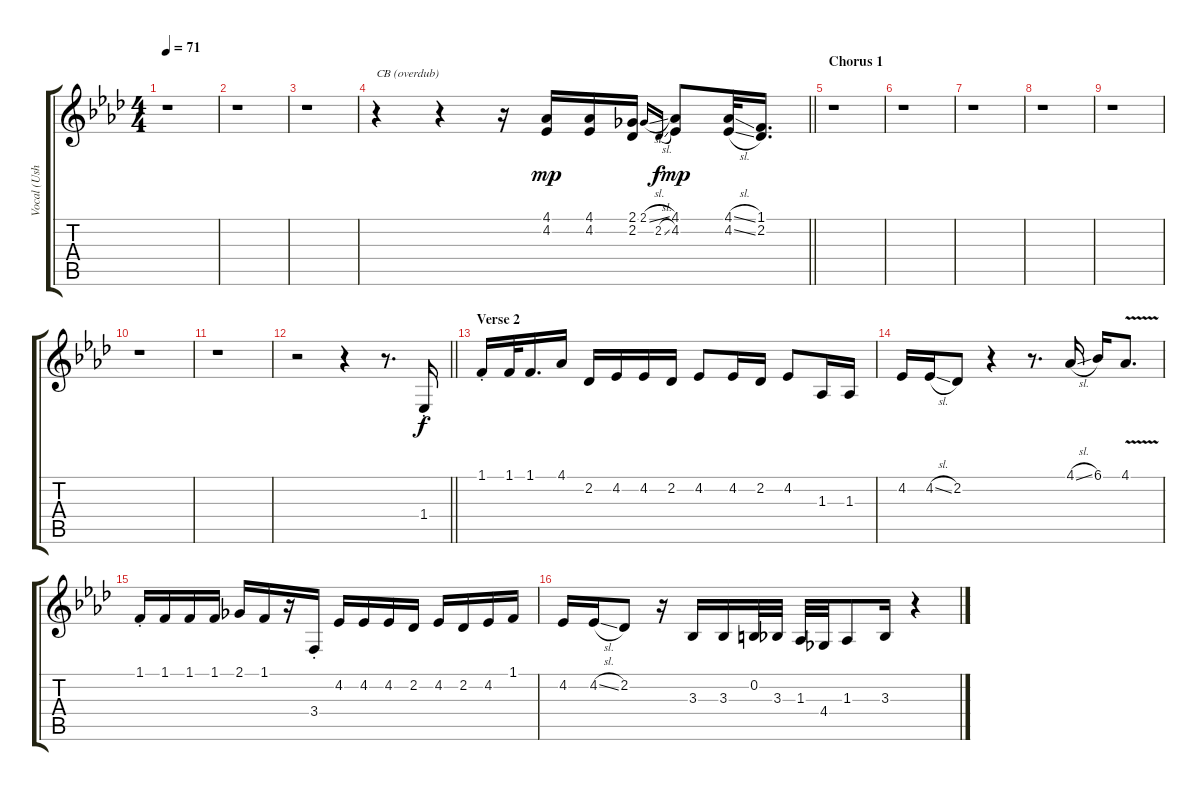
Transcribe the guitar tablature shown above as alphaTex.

\track ("Vocal (Usher/Overdub)" "Vocal (Ush") {instrument oboe}
\staff {score tabs}
\tuning (E4 B3 G3 D3 A2 E2) {hide}
\ts (4 4)
\tempo 71
\clef g2
\ks ab
r.1{dy mp} |
r.1 |
r.1 |
\barLineRight lightlight
r.4{txt "CB (overdub)"} r.4 r.16 (4.1 4.2).16 (4.1 4.2).16 (2.1 2.2).16 2.1{sl}.16{gr onbeat} 2.2{sl}.16{gr onbeat dy f} (4.1 4.2).8{dy mp} (4.1{sl} 4.2{sl}).32 (1.1 2.2).16{d} |
\section ("" "Chorus 1")
r.1 |
r.1 |
r.1 |
r.1 |
r.1 |
r.1 |
r.1 |
\barLineRight lightlight
r.2 r.4 r.8{d} 1.4{st}.16{dy f} |
\section ("" "Verse 2")
1.1{st}.16 1.1.32 1.1.16{d} 4.1.16 2.2.16 4.2.16 4.2.16 2.2.16 4.2.8 4.2.16 2.2.16 4.2.8 1.3.16 1.3.16 |
4.2.16 4.2{sl}.16 2.2.8 r.4 r.8{d} 4.1{sl}.16 6.1.16 4.1{v}.8{d} |
1.1{st}.16 1.1.16 1.1.16 1.1.16 2.1.16 1.1.16 r.16 3.4{st}.16 4.2.16 4.2.16 4.2.16 2.2.16 4.2.16 2.2.16 4.2.16 1.1.16 |
4.2.16 4.2{sl}.16 2.2.8 r.16 3.3.16 3.3.16 0.2.32 3.3.32 1.3.32 4.4.32 1.3.8 3.3.16 r.4
